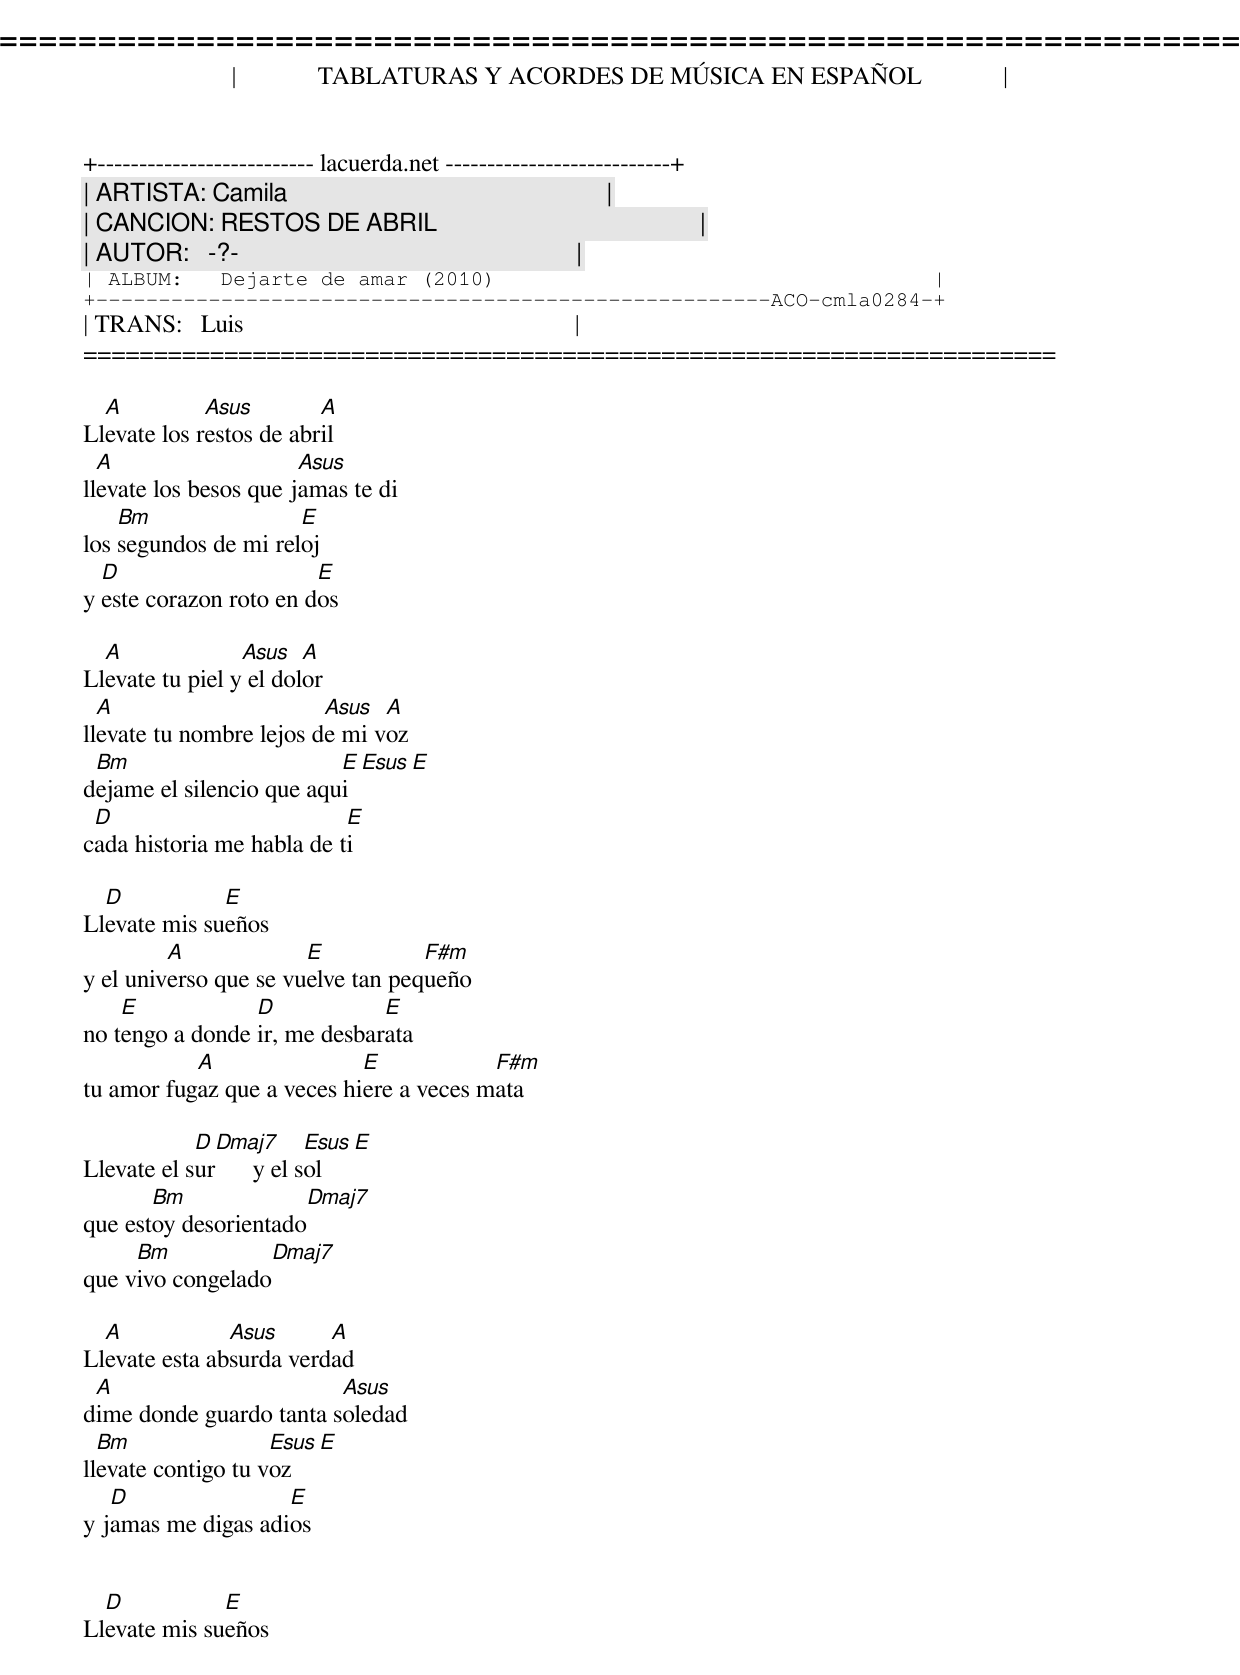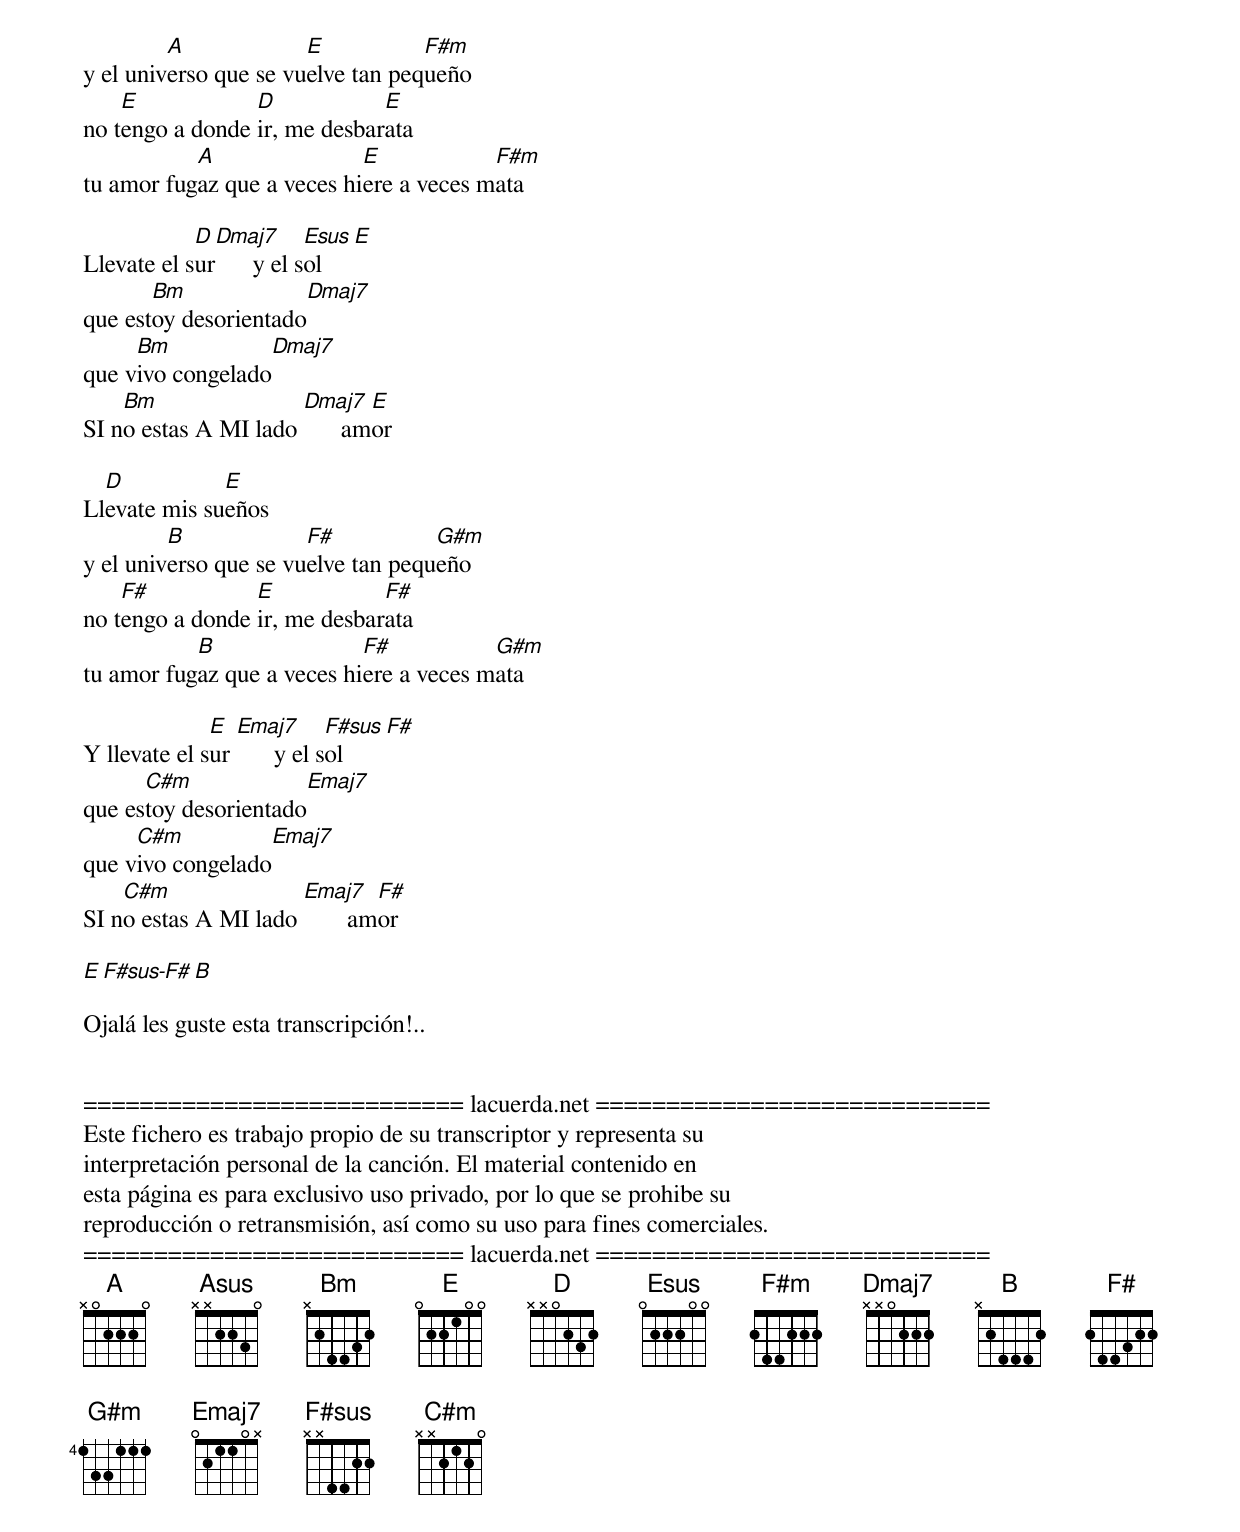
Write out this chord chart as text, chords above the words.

=====================================================================
|             TABLATURAS Y ACORDES DE MÚSICA EN ESPAÑOL             |
+-------------------------- lacuerda.net ---------------------------+
| ARTISTA: Camila                                                   |
| CANCION: RESTOS DE ABRIL                                          |
| AUTOR:   -?-                                                      |
| ALBUM:   Dejarte de amar (2010)                                   |
+------------------------------------------------------ACO-cmla0284-+
| TRANS:   Luis                                                     |
=====================================================================

  A          Asus        A
Llevate los restos de abril
  A                    Asus
llevate los besos que jamas te di
    Bm                E
los segundos de mi reloj
  D                     E
y este corazon roto en dos

  A              Asus   A
Llevate tu piel y el dolor
  A                      Asus  A
llevate tu nombre lejos de mi voz
 Bm                       E Esus E
dejame el silencio que aqui
 D                         E
cada historia me habla de ti

  D           E
Llevate mis sueños
         A             E           F#m
y el universo que se vuelve tan pequeño
    E            D            E
no tengo a donde ir, me desbarata
           A                E            F#m
tu amor fugaz que a veces hiere a veces mata

            D Dmaj7       Esus E
Llevate el sur      y el sol
       Bm               Dmaj7
que estoy desorientado
     Bm             Dmaj7
que vivo congelado

  A            Asus      A
Llevate esta absurda verdad
 A                       Asus
dime donde guardo tanta soledad
  Bm                Esus E
llevate contigo tu voz
   D                E
y jamas me digas adios


  D           E
Llevate mis sueños
         A             E           F#m
y el universo que se vuelve tan pequeño
    E            D            E
no tengo a donde ir, me desbarata
           A                E            F#m
tu amor fugaz que a veces hiere a veces mata

            D Dmaj7       Esus E
Llevate el sur      y el sol
       Bm               Dmaj7
que estoy desorientado
     Bm             Dmaj7
que vivo congelado
    Bm                Dmaj7   E
SI no estas A MI lado       amor

  D           E
Llevate mis sueños
         B             F#           G#m
y el universo que se vuelve tan pequeño
    F#           E            F#
no tengo a donde ir, me desbarata
           B                F#           G#m
tu amor fugaz que a veces hiere a veces mata

              E  Emaj7       F#sus F#
Y llevate el sur       y el sol
      C#m               Emaj7
que estoy desorientado
     C#m             Emaj7
que vivo congelado
    C#m               Emaj7    F#
SI no estas A MI lado        amor

E F#sus-F# B

Ojalá les guste esta transcripción!..


=========================== lacuerda.net ============================
Este fichero es trabajo propio de su transcriptor y representa su
interpretación personal de la canción. El material contenido en
esta página es para exclusivo uso privado, por lo que se prohibe su
reproducción o retransmisión, así como su uso para fines comerciales.
=========================== lacuerda.net ============================
